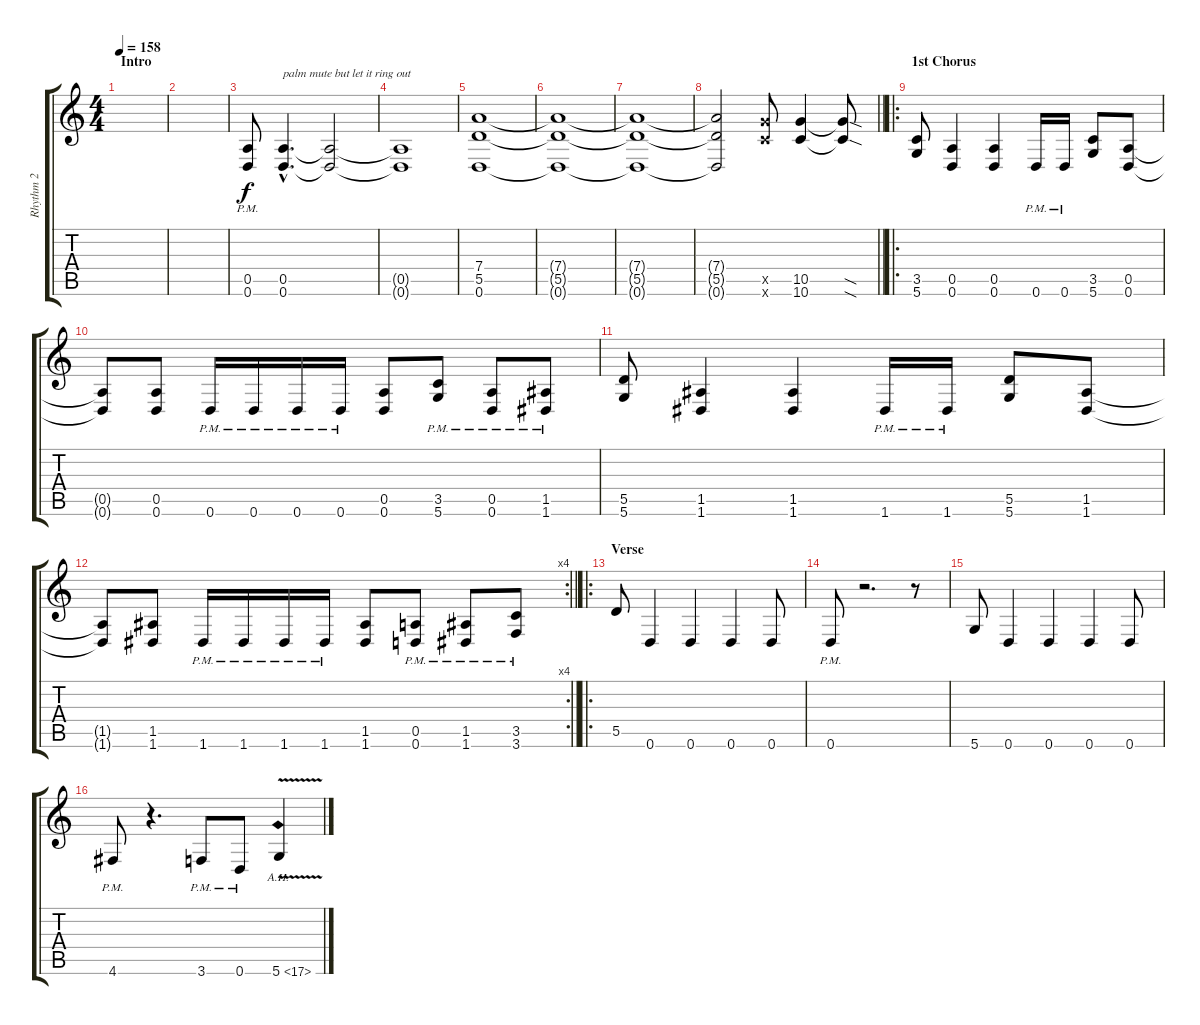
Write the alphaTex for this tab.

\track ("Rhythm 2" "Rhythm 2") {instrument distortionguitar}
\staff {score tabs}
\tuning (E4 B3 G3 D3 A2 D2) {hide}
\ts (4 4)
\section ("" "Intro")
\tempo 158
\clef g2
\ks c
|
|
(0.5{pm} 0.6{pm}).8 (0.5{hac} 0.6{hac}).4{d txt "palm mute but let it ring out"} (0.5{t} 0.6{t}).2 |
(0.5{t} 0.6{t}).1 |
(7.4 5.5 0.6).1 |
(7.4{t} 5.5{t} 0.6{t}).1 |
(7.4{t} 5.5{t} 0.6{t}).1 |
\barLineRight lightlight
(7.4{t} 5.5{t} 0.6{t}).2 (10.5{x} 10.6{x}).8 (10.5 10.6).4 (10.5{sod t} 10.6{sod t}).8 |
\ro
\section ("" "1st Chorus")
(3.5 5.6).8 (0.5 0.6).4 (0.5 0.6).4 0.6{pm}.16 0.6{pm}.16 (3.5 5.6).8 (0.5 0.6).8 |
(0.5{t} 0.6{t}).8 (0.5 0.6).8 0.6{pm}.16 0.6{pm}.16 0.6{pm}.16 0.6{pm}.16 (0.5 0.6).8 (3.5{pm} 5.6{pm}).8 (0.5{pm} 0.6{pm}).8 (1.5{pm} 1.6{pm}).8 |
(5.5 5.6).8 (1.5 1.6).4 (1.5 1.6).4 1.6{pm}.16 1.6{pm}.16 (5.5 5.6).8 (1.5 1.6).8 |
\rc 4
\barLineRight lightlight
(1.5{t} 1.6{t}).8 (1.5 1.6).8 1.6{pm}.16 1.6{pm}.16 1.6{pm}.16 1.6{pm}.16 (1.5 1.6).8 (0.5{pm} 0.6{pm}).8 (1.5{pm} 1.6{pm}).8 (3.5{pm} 3.6{pm}).8 |
\ro
\section ("" "Verse")
5.5.8 0.6.4 0.6.4 0.6.4 0.6.8 |
0.6{pm}.8 r.2{d} r.8 |
5.6.8 0.6.4 0.6.4 0.6.4 0.6.8 |
4.6{pm}.8 r.4{d} 3.6{pm}.8 0.6{pm}.8 5.6{ah 12 v}.4
